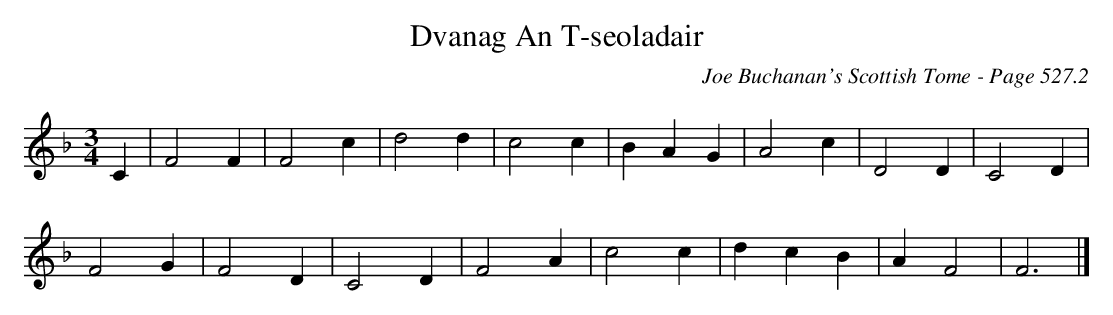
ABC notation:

X:1
T:Dvanag An T-seoladair
C:Joe Buchanan's Scottish Tome - Page 527.2
L:1/4
M:3/4
K:F
C | F2 F | F2 c | d2 d | c2 c | B A G | A2 c | D2 D | C2 D |
F2 G | F2 D | C2 D | F2 A | c2 c | d c B | A F2 | F3 |]
